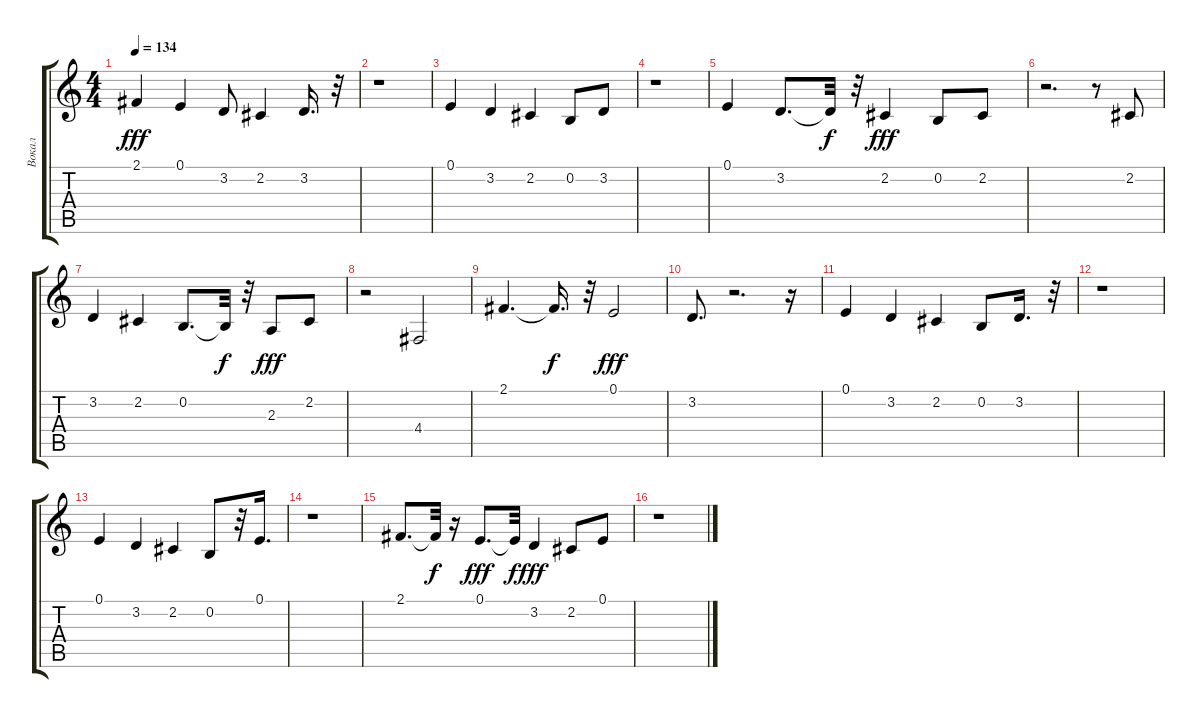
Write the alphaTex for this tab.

\track ("Вокал" "Вокал") {instrument lead8bassandlead}
\staff {score tabs}
\tuning (E4 B3 G3 D3 A2 E2) {hide}
\ts (4 4)
\tempo 134
\clef g2
\ks c
2.1.4{dy fff} 0.1.4 3.2.8 2.2.4 3.2.16{d} r.32 |
r.1 |
0.1.4 3.2.4 2.2.4 0.2.8 3.2.8 |
r.1 |
0.1.4 3.2.8{d} 3.2{t}.32{dy f} r.32 2.2.4{dy fff} 0.2.8 2.2.8 |
r.2{d} r.8 2.2.8 |
3.2.4 2.2.4 0.2.8{d} 0.2{t}.32{dy f} r.32 2.3.8{dy fff} 2.2.8 |
r.2 4.4.2 |
2.1.4{d} 2.1{t}.16{d dy f} r.32 0.1.2{dy fff} |
3.2.8{d volume 11} r.2{d} r.16 |
0.1.4 3.2.4 2.2.4 0.2.8 3.2.16{d} r.32 |
r.1 |
0.1.4 3.2.4 2.2.4 0.2.8 r.32 0.1.16{d} |
r.1 |
2.1.8{d} 2.1{t}.32{dy f} r.16 0.1.8{d dy fff} 0.1{t}.32{dy f} 3.2.4{dy fff} 2.2.8 0.1.8 |
r.1
